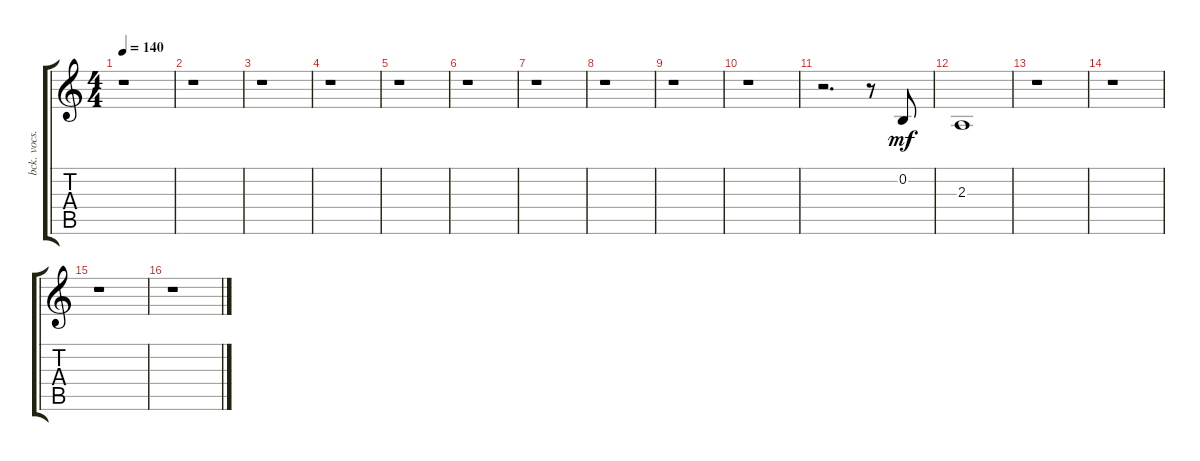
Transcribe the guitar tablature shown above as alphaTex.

\track ("bck. vocs." "bck. vocs.") {instrument panflute}
\staff {score tabs}
\tuning (E4 B3 G3 D3 A2 E2) {hide}
\ts (4 4)
\tempo 140
\clef g2
\ks c
r.1{dy mf instrument panflute} |
r.1 |
r.1 |
r.1 |
r.1 |
r.1 |
r.1 |
r.1 |
r.1 |
r.1 |
r.2{d} r.8 0.2.8 |
2.3.1 |
r.1 |
r.1 |
r.1 |
r.1
